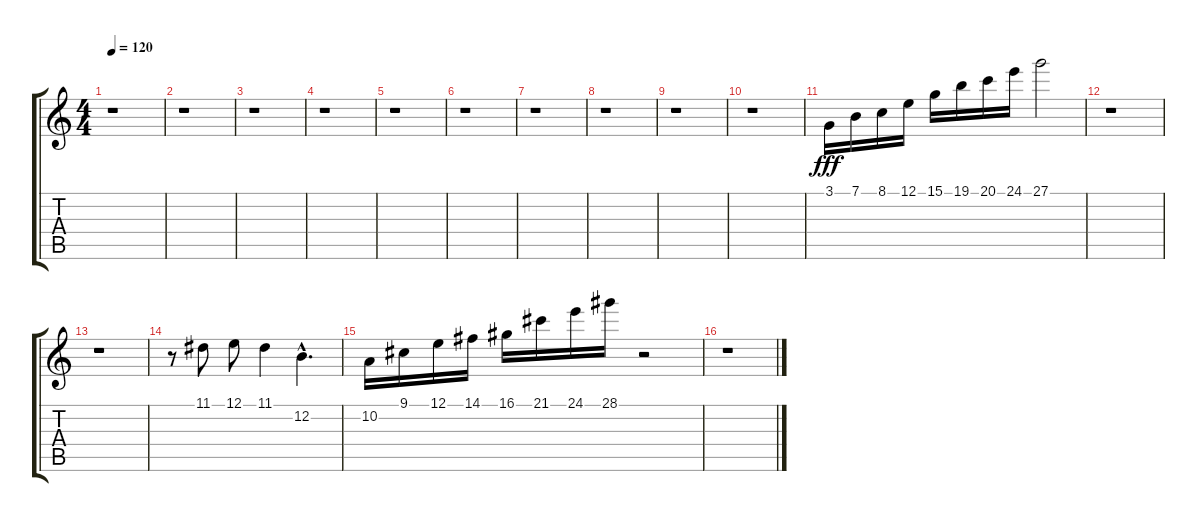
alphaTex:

\track "" {instrument electricpiano2}
\staff {score tabs}
\tuning (E4 B3 G3 D3 A2 E2) {hide}
\ts (4 4)
\tempo 120
\clef g2
\ks c
r.1{dy fff} |
r.1 |
r.1 |
r.1 |
r.1 |
r.1 |
r.1 |
r.1 |
r.1 |
r.1 |
3.1.16 7.1.16 8.1.16 12.1.16 15.1.16 19.1.16 20.1.16 24.1.16 27.1.2 |
r.1 |
r.1 |
r.8 11.1.8 12.1.8 11.1.4 12.2{hac}.4{d} |
10.2.16 9.1.16 12.1.16 14.1.16 16.1.16 21.1.16 24.1.16 28.1.16 r.2 |
r.1
